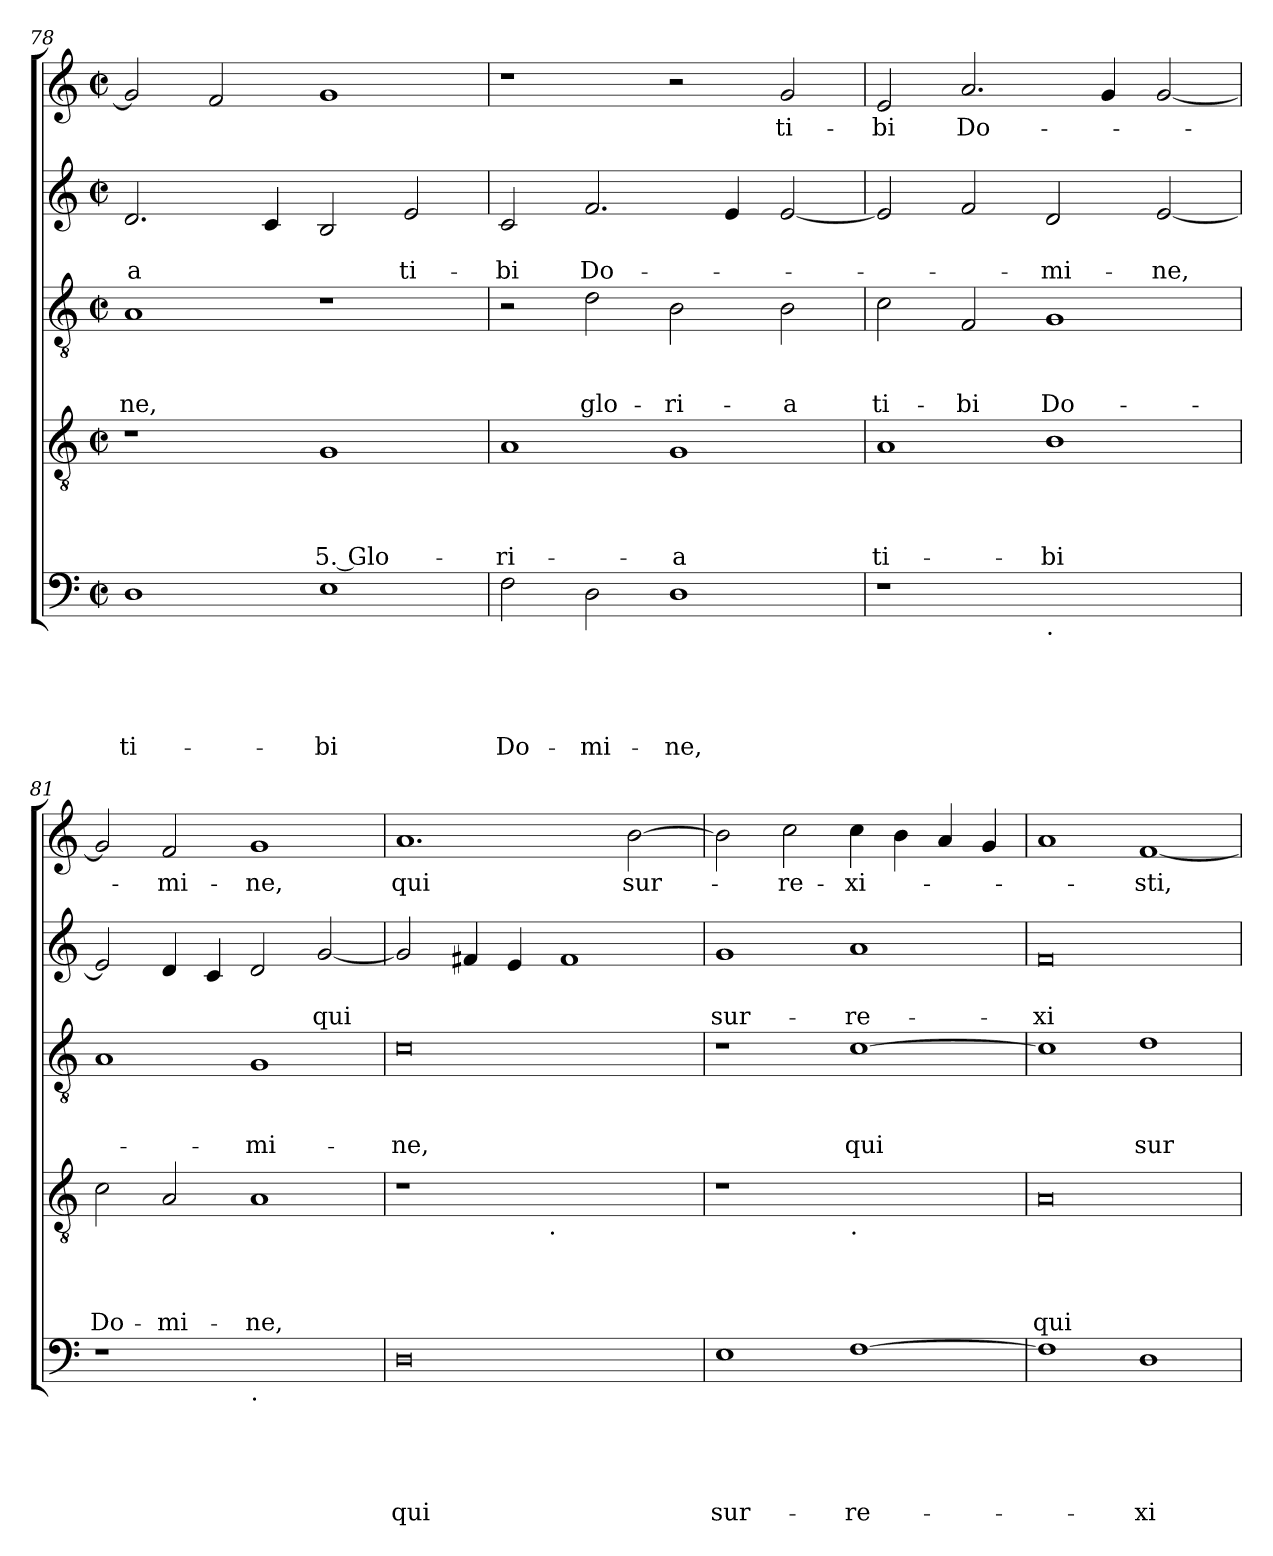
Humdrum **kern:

**kern	**text	**text	**text	**text	**text	**kern	**text	**text	**text	**text	**kern	**text	**text	**text	**kern	**text	**text	**kern	**text
*part5	*part5	*part5	*part5	*part5	*part5	*part4	*part4	*part4	*part4	*part4	*part3	*part3	*part3	*part3	*part2	*part2	*part2	*part1	*part1
*staff5	*staff5	*staff5	*staff5	*staff5	*staff5	*staff4	*staff4	*staff4	*staff4	*staff4	*staff3	*staff3	*staff3	*staff3	*staff2	*staff2	*staff2	*staff1	*staff1
*clefF4	*	*	*	*	*	*clefGv2	*	*	*	*	*clefGv2	*	*	*	*clefG2	*	*	*clefG2	*
*k[]	*	*	*	*	*	*k[]	*	*	*	*	*k[]	*	*	*	*k[]	*	*	*k[]	*
*C:	*	*	*	*	*	*C:	*	*	*	*	*C:	*	*	*	*C:	*	*	*C:	*
*M2/2	*	*	*	*	*	*M2/2	*	*	*	*	*M2/2	*	*	*	*M2/2	*	*	*M2/2	*
*met(c|)	*	*	*	*	*	*met(c|)	*	*	*	*	*met(c|)	*	*	*	*met(c|)	*	*	*met(c|)	*
=78	=78	=78	=78	=78	=78	=78	=78	=78	=78	=78	=78	=78	=78	=78	=78	=78	=78	=78	=78
!	!	!	!	!	!LO:LY:b	!	!	!	!	!	!	!	!	!LO:LY:b	!	!	!LO:LY:b	!	!
1D	.	.	.	.	ti-	1r	.	.	.	.	1A	.	.	-ne,	2.d/	.	-a	2g/]	.
.	.	.	.	.	.	.	.	.	.	.	.	.	.	.	.	.	.	2f/	.
.	.	.	.	.	.	.	.	.	.	.	.	.	.	.	4c/	.	.	.	.
!	!	!	!	!	!LO:LY:b	!	!	!	!	!LO:LY:b:rj	!	!	!	!	!	!	!	!	!
1E	.	.	.	.	-bi	1G	.	.	.	5. Glo-	1r	.	.	.	2B/	.	.	1g	.
!	!	!	!	!	!	!	!	!	!	!	!	!	!	!	!	!	!LO:LY:b	!	!
.	.	.	.	.	.	.	.	.	.	.	.	.	.	.	2e/	.	ti-	.	.
=79	=79	=79	=79	=79	=79	=79	=79	=79	=79	=79	=79	=79	=79	=79	=79	=79	=79	=79	=79
!	!	!	!	!	!LO:LY:b	!	!	!	!	!LO:LY:b	!	!	!	!	!	!	!LO:LY:b	!	!
2F\	.	.	.	.	Do-	1A	.	.	.	-ri-	2r	.	.	.	2c/	.	-bi	1r	.
!	!	!	!	!	!LO:LY:b	!	!	!	!	!	!	!	!	!LO:LY:b	!	!	!LO:LY:b	!	!
2D\	.	.	.	.	-mi-	.	.	.	.	.	2d\	.	.	glo-	2.f/	.	Do-	.	.
!	!	!	!	!	!LO:LY:b	!	!	!	!	!LO:LY:b:rj	!	!	!	!LO:LY:b	!	!	!	!	!
1D	.	.	.	.	-ne,	1G	.	.	.	-a	2B\	.	.	-ri-	.	.	.	2r	.
.	.	.	.	.	.	.	.	.	.	.	.	.	.	.	4e/	.	.	.	.
!	!	!	!	!	!	!	!	!	!	!	!	!	!	!LO:LY:b	!	!	!	!	!LO:LY:b
.	.	.	.	.	.	.	.	.	.	.	2B\	.	.	-a	[<2e/	.	.	2g/	ti-
=80	=80	=80	=80	=80	=80	=80	=80	=80	=80	=80	=80	=80	=80	=80	=80	=80	=80	=80	=80
!	!	!	!	!	!	!	!	!	!	!LO:LY:b	!	!	!	!LO:LY:b	!	!	!	!	!LO:LY:b
1r	.	.	.	.	.	1A	.	.	.	ti-	2c\	.	.	ti-	2e/]	.	.	2e/	-bi
!	!	!	!	!	!	!	!	!	!	!	!	!	!	!LO:LY:b	!	!	!	!	!LO:LY:b
.	.	.	.	.	.	.	.	.	.	.	2F/	.	.	-bi	2f/	.	.	2.a/	Do-
!LO:TX:b:t=.	!	!	!	!	!	!	!	!	!	!	!	!	!	!	!	!	!	!	!
!	!	!	!	!	!	!	!	!	!	!LO:LY:b	!	!	!	!LO:LY:b	!	!	!LO:LY:b	!	!
1ryy	.	.	.	.	.	1B	.	.	.	-bi	1G	.	.	Do-	2d/	.	-mi-	.	.
.	.	.	.	.	.	.	.	.	.	.	.	.	.	.	.	.	.	4g/	.
!	!	!	!	!	!	!	!	!	!	!	!	!	!	!	!	!	!LO:LY:b	!	!
.	.	.	.	.	.	.	.	.	.	.	.	.	.	.	[<2e/	.	-ne,	[<2g/	.
=81	=81	=81	=81	=81	=81	=81	=81	=81	=81	=81	=81	=81	=81	=81	=81	=81	=81	=81	=81
!	!	!	!	!	!	!	!	!	!	!LO:LY:b	!	!	!	!	!	!	!	!	!
1r	.	.	.	.	.	2c\	.	.	.	Do-	1A	.	.	.	2e/]	.	.	2g/]	.
!	!	!	!	!	!	!	!	!	!	!LO:LY:b:rj	!	!	!	!	!	!	!	!	!LO:LY:b
.	.	.	.	.	.	2A/	.	.	.	-mi-	.	.	.	.	4d/	.	.	2f/	-mi-
.	.	.	.	.	.	.	.	.	.	.	.	.	.	.	4c/	.	.	.	.
!LO:TX:b:t=.	!	!	!	!	!	!	!	!	!	!	!	!	!	!	!	!	!	!	!
!	!	!	!	!	!	!	!	!	!	!LO:LY:b	!	!	!	!LO:LY:b	!	!	!	!	!LO:LY:b
1ryy	.	.	.	.	.	1A	.	.	.	-ne,	1G	.	.	-mi-	2d/	.	.	1g	-ne,
!	!	!	!	!	!	!	!	!	!	!	!	!	!	!	!	!	!LO:LY:b	!	!
.	.	.	.	.	.	.	.	.	.	.	.	.	.	.	[<2g/	.	qui	.	.
=82	=82	=82	=82	=82	=82	=82	=82	=82	=82	=82	=82	=82	=82	=82	=82	=82	=82	=82	=82
!	!	!	!	!	!LO:LY:b	!	!	!	!	!	!	!	!	!LO:LY:b	!	!	!	!	!LO:LY:b
*	*	*	*	*	*	*^	*	*	*	*	*	*	*	*	*	*	*	*	*
0D	.	.	.	.	qui	1r	2ryy	.	.	.	.	0c	.	.	-ne,	2g/]	.	.	1.a	qui
.	.	.	.	.	.	.	4...ryy	.	.	.	.	.	.	.	.	4f#X/	.	.	.	.
.	.	.	.	.	.	.	.	.	.	.	.	.	.	.	.	4e/	.	.	.	.
!	!	!	!	!	!	!	!LO:TX:b:t=.	!	!	!	!	!	!	!	!	!	!	!	!	!
.	.	.	.	.	.	.	1ryy	.	.	.	.	.	.	.	.	.	.	.	.	.
.	.	.	.	.	.	1ryy	.	.	.	.	.	.	.	.	.	1f#	.	.	.	.
!	!	!	!	!	!	!	!	!	!	!	!	!	!	!	!	!	!	!	!	!LO:LY:b
.	.	.	.	.	.	.	.	.	.	.	.	.	.	.	.	.	.	.	[<2b\	sur-
.	.	.	.	.	.	.	32ryy	.	.	.	.	.	.	.	.	.	.	.	.	.
!!LO:LB:g=z
=83	=83	=83	=83	=83	=83	=83	=83	=83	=83	=83	=83	=83	=83	=83	=83	=83	=83	=83	=83	=83
!	!	!	!	!	!LO:LY:b	!	!	!	!	!	!	!	!	!	!	!	!	!LO:LY:b	!	!
*	*	*	*	*	*	*v	*v	*	*	*	*	*	*	*	*	*	*	*	*	*
1E	.	.	.	.	sur-	1r	.	.	.	.	1r	.	.	.	1g	.	sur-	2b\]	.
!	!	!	!	!	!	!	!	!	!	!	!	!	!	!	!	!	!	!	!LO:LY:b
.	.	.	.	.	.	.	.	.	.	.	.	.	.	.	.	.	.	2cc\	-re-
!	!	!	!	!	!	!LO:TX:b:t=.	!	!	!	!	!	!	!	!	!	!	!	!	!
!	!	!	!	!	!LO:LY:b	!	!	!	!	!	!	!	!	!LO:LY:b	!	!	!LO:LY:b	!	!LO:LY:b
[>1F	.	.	.	.	-re-	1ryy	.	.	.	.	[>1c	.	.	qui	1a	.	-re-	4cc\	-xi-
.	.	.	.	.	.	.	.	.	.	.	.	.	.	.	.	.	.	4b\	.
.	.	.	.	.	.	.	.	.	.	.	.	.	.	.	.	.	.	4a/	.
.	.	.	.	.	.	.	.	.	.	.	.	.	.	.	.	.	.	4g/	.
=84	=84	=84	=84	=84	=84	=84	=84	=84	=84	=84	=84	=84	=84	=84	=84	=84	=84	=84	=84
!	!	!	!	!	!	!	!	!	!	!LO:LY:b	!	!	!	!	!	!	!LO:LY:b:rj	!	!
1F]	.	.	.	.	.	0A	.	.	.	qui	1c]	.	.	.	0f	.	-xi-	1a	.
!	!	!	!	!	!LO:LY:b	!	!	!	!	!	!	!	!	!LO:LY:b	!	!	!	!	!LO:LY:b
1D	.	.	.	.	-xi-	.	.	.	.	.	1d	.	.	sur-	.	.	.	[<1f	-sti,
=	=	=	=	=	=	=	=	=	=	=	=	=	=	=	=	=	=	=	=
*-	*-	*-	*-	*-	*-	*-	*-	*-	*-	*-	*-	*-	*-	*-	*-	*-	*-	*-	*-
